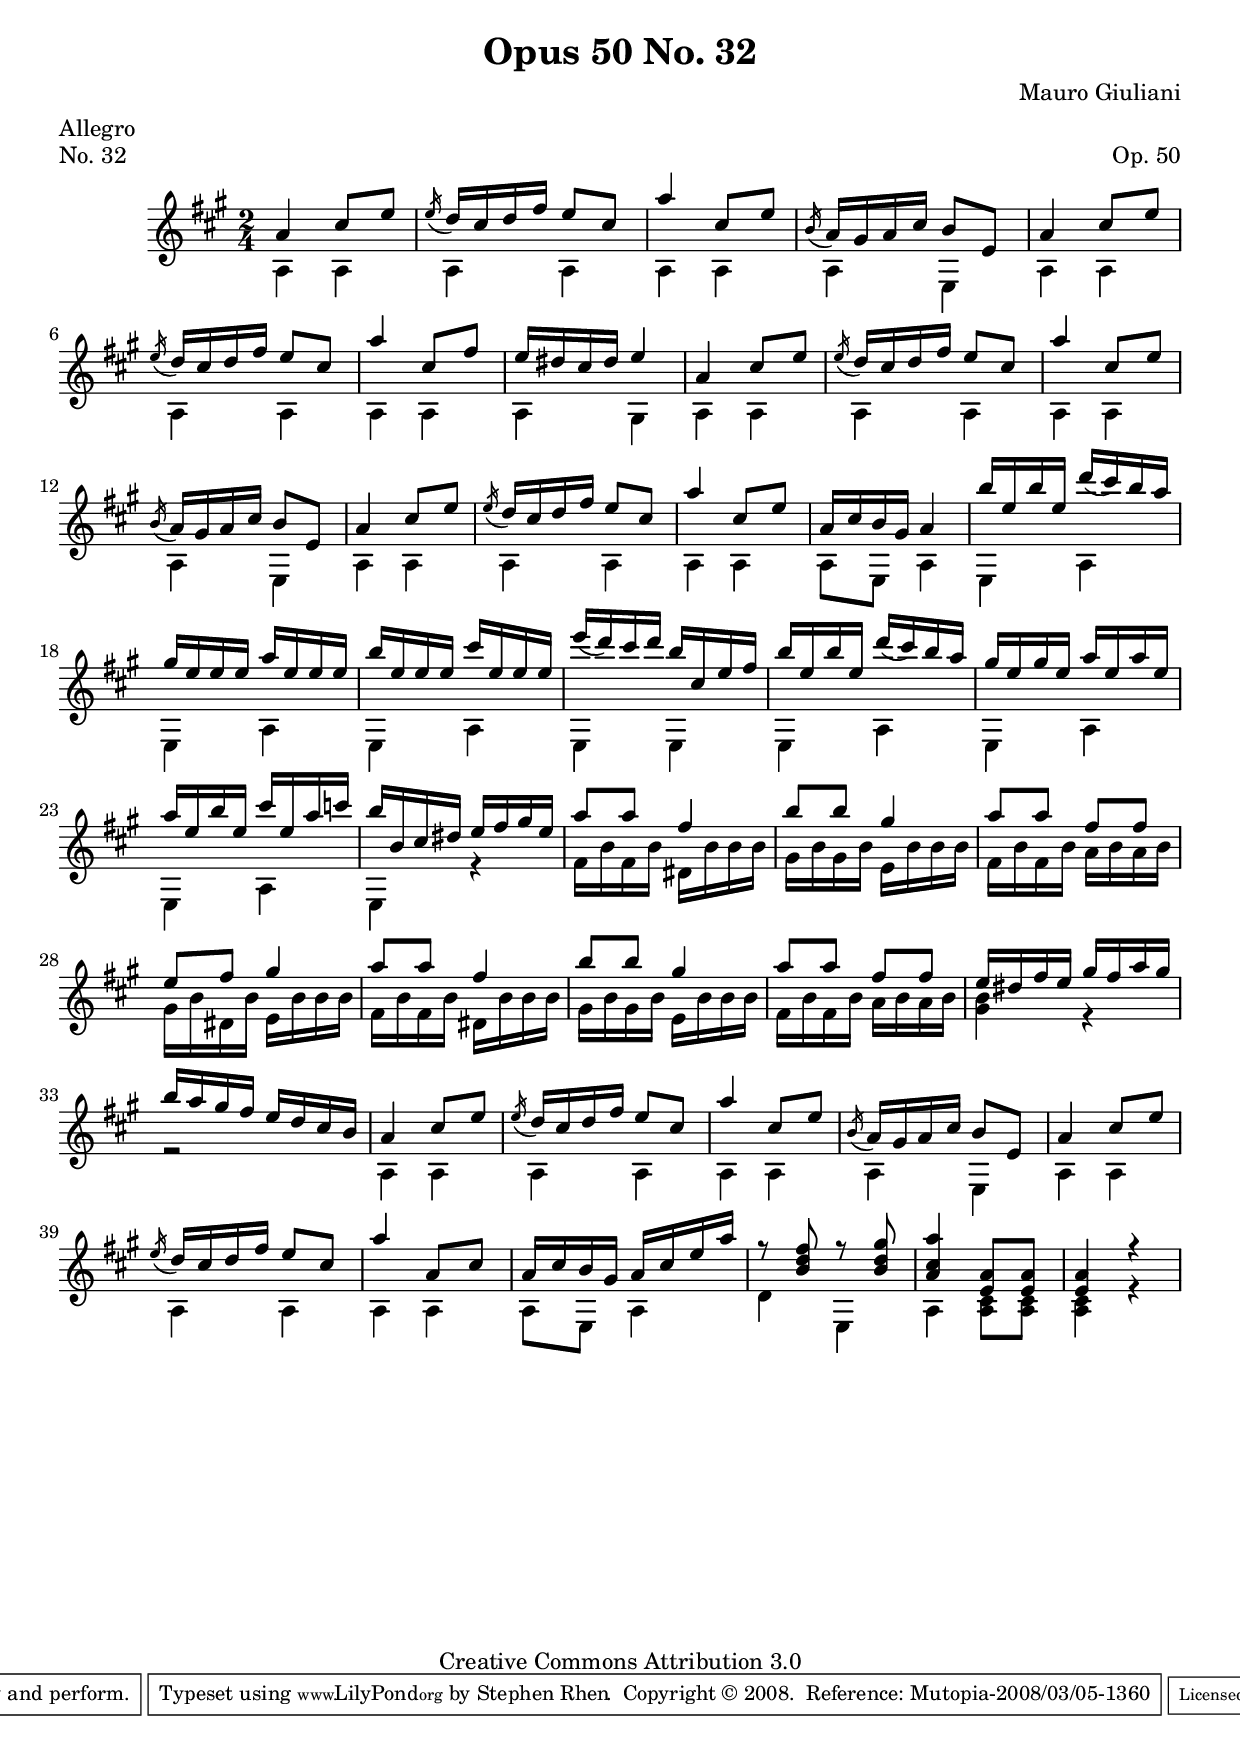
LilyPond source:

\version "2.10.33"

\header {
  title             = "Opus 50 No. 32"
  composer          = "Mauro Giuliani"
  meter             = "Allegro"
  opus              = "Op. 50"
  piece             = "No. 32"
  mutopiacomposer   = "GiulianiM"
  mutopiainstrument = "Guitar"
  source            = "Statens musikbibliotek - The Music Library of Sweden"
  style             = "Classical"
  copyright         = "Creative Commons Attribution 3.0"
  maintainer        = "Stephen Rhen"
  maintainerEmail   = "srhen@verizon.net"
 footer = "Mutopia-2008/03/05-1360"
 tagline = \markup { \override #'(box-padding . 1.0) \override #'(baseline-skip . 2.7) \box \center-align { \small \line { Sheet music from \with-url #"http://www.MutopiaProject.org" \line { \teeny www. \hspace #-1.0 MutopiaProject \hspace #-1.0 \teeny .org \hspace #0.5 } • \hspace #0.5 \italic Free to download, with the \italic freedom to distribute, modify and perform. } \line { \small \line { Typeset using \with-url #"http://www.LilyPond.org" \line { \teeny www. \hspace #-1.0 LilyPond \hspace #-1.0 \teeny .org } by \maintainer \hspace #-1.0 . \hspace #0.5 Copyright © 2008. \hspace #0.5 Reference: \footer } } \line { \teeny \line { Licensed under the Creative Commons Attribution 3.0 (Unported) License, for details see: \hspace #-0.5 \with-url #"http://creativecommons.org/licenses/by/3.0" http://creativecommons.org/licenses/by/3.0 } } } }
}

saprano = \relative a' {
  \stemUp
  \slurDown
  a4 cis8 e
  \acciaccatura e16 d cis d fis e8 cis
  a'4 cis,8 e
  \acciaccatura b16 a gis a cis b8 e,
%5
  a4 cis8 e
  \acciaccatura e16 d cis d fis e8 cis
  a'4 cis,8 fis
  e16 dis cis dis e4
  a,4 cis8 e
%10
  \acciaccatura e16 d cis d fis e8 cis
  a'4 cis,8 e
  \acciaccatura b16 a gis a cis b8 e,
  a4 cis8 e
  \acciaccatura e16 d cis d fis e8 cis
%15
  a'4 cis,8 e
  a,16 cis b gis a4
  b'16 e, b' e, d'( cis) b a
  gis16 e e e a e e e 
  b'16 e, e e cis' e, e e 
%20
  e'16( d) cis d b cis, e fis
  b16 e, b' e, d'( cis) b a
  gis16 e gis e a e a e
  a16 e b' e, cis' e, a c
  b16 b, cis dis e fis gis e
%25
  a8 a fis4
  b8 b gis4
  a8 a fis fis
  e8 fis gis4
  a8 a fis4
%30
  b8 b gis4
  a8 a fis fis
  e16 dis fis e gis fis a gis
  b16 a gis fis e d cis b
  a4 cis8 e
%35
  \acciaccatura e16 d cis d fis e8 cis
  a'4 cis,8 e
  \acciaccatura b16 a gis a cis b8 e,
  a4 cis8 e
  \acciaccatura e16 d cis d fis e8 cis
%40
  a'4 a,8 cis
  a16 cis b gis a cis e a
  r8 <b, d fis> r <b d gis>
  <a cis a'>4 <e a>8 <e a>
  <e a>4 r
}

bass = \relative a {
  a4 a
  a4 a
  a4 a
  a4 e
%5
  a4 a
  a4 a
  a4 a
  a4 gis
  a4 a
%10
  a4 a
  a4 a
  a4 e
  a4 a
  a4 a
%15
  a4 a
  a8 e a4
  e4 a
  e4 a
  e4 a
%20
  e4 e
  e4 a
  e4 a
  e4 a
  e4 r
%25
  fis'16 b fis b dis, b' b b
  gis16 b gis b e, b' b b
  fis16 b fis b a b a b
  gis16 b dis, b' e, b' b b
  fis16 b fis b dis, b' b b
%30
  gis b gis b e, b' b b
  fis16 b fis b a b a b
  <gis b>4 r
  r2
  a,4 a
%35
  a4 a
  a4 a
  a4 e
  a4 a
  a4 a
%40
  a4 a
  a8 e a4
  d4 e,
  a4 <a cis>8 <a cis>
  <a cis>4 r
}

\score {
  
  {
    \key a \major
    \time 2/4
    << \saprano \\ \bass >>
  }
  \layout {
    \context {
      \Staff
      midiInstrument = "acoustic guitar (nylon)"
      \override NoteCollision #'merge-differently-headed = ##t
      \override NoteCollision #'merge-differently-dotted = ##t
    }
   
  }

  \midi {
    \context {
      \Score
      tempoWholesPerMinute = #(ly:make-moment 144 4)
    }
  }
} 
